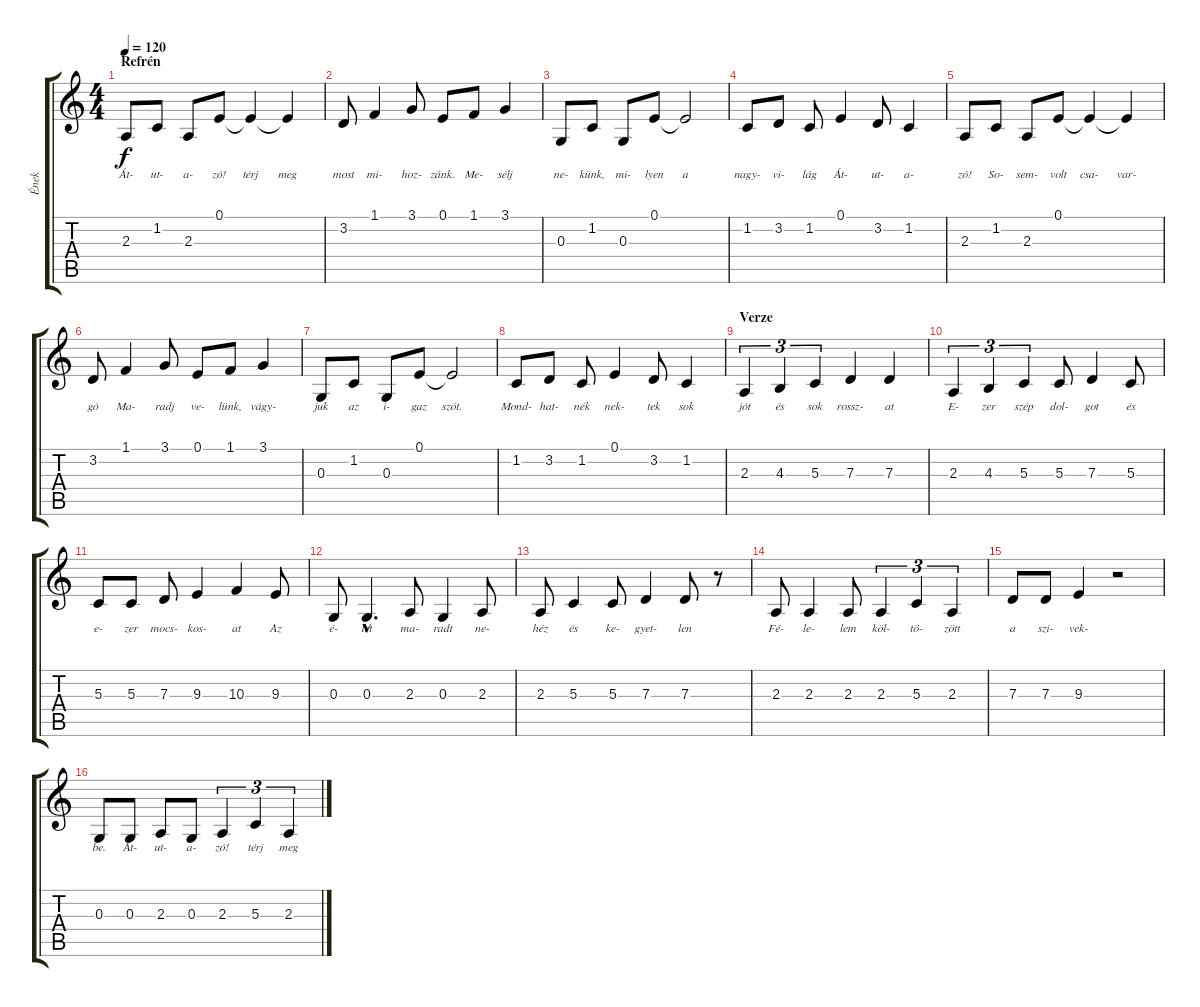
\track ("Ének" "Ének") {instrument lead1square}
\staff {score tabs}
\tuning (E4 B3 G3 D3 A2 E2) {hide}
\ts (4 4)
\section ("" "Refrén")
\tempo 120
\clef g2
\ks c
2.3.8{lyrics (0 "Át-") lyrics (1 "") lyrics (2 "") lyrics (3 "") lyrics (4 "") dy f} 1.2.8{lyrics (0 "ut-") lyrics (1 "") lyrics (2 "") lyrics (3 "") lyrics (4 "")} 2.3.8{lyrics (0 "a-") lyrics (1 "") lyrics (2 "") lyrics (3 "") lyrics (4 "")} 0.1.8{lyrics (0 "zó!") lyrics (1 "") lyrics (2 "") lyrics (3 "") lyrics (4 "")} 0.1{t}.4{lyrics (0 "térj") lyrics (1 "") lyrics (2 "") lyrics (3 "") lyrics (4 "")} 0.1{t}.4{lyrics (0 "meg") lyrics (1 "") lyrics (2 "") lyrics (3 "") lyrics (4 "")} |
3.2.8{lyrics (0 "most") lyrics (1 "") lyrics (2 "") lyrics (3 "") lyrics (4 "")} 1.1.4{lyrics (0 "mi-") lyrics (1 "") lyrics (2 "") lyrics (3 "") lyrics (4 "")} 3.1.8{lyrics (0 "hoz-") lyrics (1 "") lyrics (2 "") lyrics (3 "") lyrics (4 "")} 0.1.8{lyrics (0 "zánk.") lyrics (1 "") lyrics (2 "") lyrics (3 "") lyrics (4 "")} 1.1.8{lyrics (0 "Me-") lyrics (1 "") lyrics (2 "") lyrics (3 "") lyrics (4 "")} 3.1.4{lyrics (0 "sélj") lyrics (1 "") lyrics (2 "") lyrics (3 "") lyrics (4 "")} |
0.3.8{lyrics (0 "ne-") lyrics (1 "") lyrics (2 "") lyrics (3 "") lyrics (4 "")} 1.2.8{lyrics (0 "künk,") lyrics (1 "") lyrics (2 "") lyrics (3 "") lyrics (4 "")} 0.3.8{lyrics (0 "mi-") lyrics (1 "") lyrics (2 "") lyrics (3 "") lyrics (4 "")} 0.1.8{lyrics (0 "lyen") lyrics (1 "") lyrics (2 "") lyrics (3 "") lyrics (4 "")} 0.1{t}.2{lyrics (0 "a") lyrics (1 "") lyrics (2 "") lyrics (3 "") lyrics (4 "")} |
1.2.8{lyrics (0 "nagy-") lyrics (1 "") lyrics (2 "") lyrics (3 "") lyrics (4 "")} 3.2.8{lyrics (0 "vi-") lyrics (1 "") lyrics (2 "") lyrics (3 "") lyrics (4 "")} 1.2.8{lyrics (0 "lág") lyrics (1 "") lyrics (2 "") lyrics (3 "") lyrics (4 "")} 0.1.4{lyrics (0 "Át-") lyrics (1 "") lyrics (2 "") lyrics (3 "") lyrics (4 "")} 3.2.8{lyrics (0 "ut-") lyrics (1 "") lyrics (2 "") lyrics (3 "") lyrics (4 "")} 1.2.4{lyrics (0 "a-") lyrics (1 "") lyrics (2 "") lyrics (3 "") lyrics (4 "")} |
2.3.8{lyrics (0 "zó!") lyrics (1 "") lyrics (2 "") lyrics (3 "") lyrics (4 "")} 1.2.8{lyrics (0 "So-") lyrics (1 "") lyrics (2 "") lyrics (3 "") lyrics (4 "")} 2.3.8{lyrics (0 "sem-") lyrics (1 "") lyrics (2 "") lyrics (3 "") lyrics (4 "")} 0.1.8{lyrics (0 "volt") lyrics (1 "") lyrics (2 "") lyrics (3 "") lyrics (4 "")} 0.1{t}.4{lyrics (0 "csa-") lyrics (1 "") lyrics (2 "") lyrics (3 "") lyrics (4 "")} 0.1{t}.4{lyrics (0 "var-") lyrics (1 "") lyrics (2 "") lyrics (3 "") lyrics (4 "")} |
3.2.8{lyrics (0 "gó") lyrics (1 "") lyrics (2 "") lyrics (3 "") lyrics (4 "")} 1.1.4{lyrics (0 "Ma-") lyrics (1 "") lyrics (2 "") lyrics (3 "") lyrics (4 "")} 3.1.8{lyrics (0 "radj") lyrics (1 "") lyrics (2 "") lyrics (3 "") lyrics (4 "")} 0.1.8{lyrics (0 "ve-") lyrics (1 "") lyrics (2 "") lyrics (3 "") lyrics (4 "")} 1.1.8{lyrics (0 "lünk,") lyrics (1 "") lyrics (2 "") lyrics (3 "") lyrics (4 "")} 3.1.4{lyrics (0 "vágy-") lyrics (1 "") lyrics (2 "") lyrics (3 "") lyrics (4 "")} |
0.3.8{lyrics (0 "juk") lyrics (1 "") lyrics (2 "") lyrics (3 "") lyrics (4 "")} 1.2.8{lyrics (0 "az") lyrics (1 "") lyrics (2 "") lyrics (3 "") lyrics (4 "")} 0.3.8{lyrics (0 "i-") lyrics (1 "") lyrics (2 "") lyrics (3 "") lyrics (4 "")} 0.1.8{lyrics (0 "gaz") lyrics (1 "") lyrics (2 "") lyrics (3 "") lyrics (4 "")} 0.1{t}.2{lyrics (0 "szót.") lyrics (1 "") lyrics (2 "") lyrics (3 "") lyrics (4 "")} |
1.2.8{lyrics (0 "Mond-") lyrics (1 "") lyrics (2 "") lyrics (3 "") lyrics (4 "")} 3.2.8{lyrics (0 "hat-") lyrics (1 "") lyrics (2 "") lyrics (3 "") lyrics (4 "")} 1.2.8{lyrics (0 "nék") lyrics (1 "") lyrics (2 "") lyrics (3 "") lyrics (4 "")} 0.1.4{lyrics (0 "nek-") lyrics (1 "") lyrics (2 "") lyrics (3 "") lyrics (4 "")} 3.2.8{lyrics (0 "tek") lyrics (1 "") lyrics (2 "") lyrics (3 "") lyrics (4 "")} 1.2.4{lyrics (0 "sok") lyrics (1 "") lyrics (2 "") lyrics (3 "") lyrics (4 "")} |
\section ("" "Verze")
2.3.4{tu (3 2) lyrics (0 "jót") lyrics (1 "") lyrics (2 "") lyrics (3 "") lyrics (4 "")} 4.3.4{tu (3 2) lyrics (0 "és") lyrics (1 "") lyrics (2 "") lyrics (3 "") lyrics (4 "")} 5.3.4{tu (3 2) lyrics (0 "sok") lyrics (1 "") lyrics (2 "") lyrics (3 "") lyrics (4 "")} 7.3.4{lyrics (0 "rossz-") lyrics (1 "") lyrics (2 "") lyrics (3 "") lyrics (4 "")} 7.3.4{lyrics (0 "at") lyrics (1 "") lyrics (2 "") lyrics (3 "") lyrics (4 "")} |
2.3.4{tu (3 2) lyrics (0 "E-") lyrics (1 "") lyrics (2 "") lyrics (3 "") lyrics (4 "")} 4.3.4{tu (3 2) lyrics (0 "zer") lyrics (1 "") lyrics (2 "") lyrics (3 "") lyrics (4 "")} 5.3.4{tu (3 2) lyrics (0 "szép") lyrics (1 "") lyrics (2 "") lyrics (3 "") lyrics (4 "")} 5.3.8{lyrics (0 "dol-") lyrics (1 "") lyrics (2 "") lyrics (3 "") lyrics (4 "")} 7.3.4{lyrics (0 "got") lyrics (1 "") lyrics (2 "") lyrics (3 "") lyrics (4 "")} 5.3.8{lyrics (0 "és") lyrics (1 "") lyrics (2 "") lyrics (3 "") lyrics (4 "")} |
5.3.8{lyrics (0 "e-") lyrics (1 "") lyrics (2 "") lyrics (3 "") lyrics (4 "")} 5.3.8{lyrics (0 "zer") lyrics (1 "") lyrics (2 "") lyrics (3 "") lyrics (4 "")} 7.3.8{lyrics (0 "mocs-") lyrics (1 "") lyrics (2 "") lyrics (3 "") lyrics (4 "")} 9.3.4{lyrics (0 "kos-") lyrics (1 "") lyrics (2 "") lyrics (3 "") lyrics (4 "")} 10.3.4{lyrics (0 "at") lyrics (1 "") lyrics (2 "") lyrics (3 "") lyrics (4 "")} 9.3.8{lyrics (0 "Az") lyrics (1 "") lyrics (2 "") lyrics (3 "") lyrics (4 "")} |
0.3.8{lyrics (0 "é-") lyrics (1 "") lyrics (2 "") lyrics (3 "") lyrics (4 "")} 0.3{hac}.4{d lyrics (0 "let") lyrics (1 "") lyrics (2 "") lyrics (3 "") lyrics (4 "")} 2.3.8{lyrics (0 "ma-") lyrics (1 "") lyrics (2 "") lyrics (3 "") lyrics (4 "")} 0.3.4{lyrics (0 "radt") lyrics (1 "") lyrics (2 "") lyrics (3 "") lyrics (4 "")} 2.3.8{lyrics (0 "ne-") lyrics (1 "") lyrics (2 "") lyrics (3 "") lyrics (4 "")} |
2.3.8{lyrics (0 "héz") lyrics (1 "") lyrics (2 "") lyrics (3 "") lyrics (4 "")} 5.3.4{lyrics (0 "és") lyrics (1 "") lyrics (2 "") lyrics (3 "") lyrics (4 "")} 5.3.8{lyrics (0 "ke-") lyrics (1 "") lyrics (2 "") lyrics (3 "") lyrics (4 "")} 7.3.4{lyrics (0 "gyet-") lyrics (1 "") lyrics (2 "") lyrics (3 "") lyrics (4 "")} 7.3.8{lyrics (0 "len") lyrics (1 "") lyrics (2 "") lyrics (3 "") lyrics (4 "")} r.8 |
2.3.8{lyrics (0 "Fé-") lyrics (1 "") lyrics (2 "") lyrics (3 "") lyrics (4 "")} 2.3.4{lyrics (0 "le-") lyrics (1 "") lyrics (2 "") lyrics (3 "") lyrics (4 "")} 2.3.8{lyrics (0 "lem") lyrics (1 "") lyrics (2 "") lyrics (3 "") lyrics (4 "")} 2.3.4{tu (3 2) lyrics (0 "köl-") lyrics (1 "") lyrics (2 "") lyrics (3 "") lyrics (4 "")} 5.3.4{tu (3 2) lyrics (0 "tö-") lyrics (1 "") lyrics (2 "") lyrics (3 "") lyrics (4 "")} 2.3.4{tu (3 2) lyrics (0 "zött") lyrics (1 "") lyrics (2 "") lyrics (3 "") lyrics (4 "")} |
7.3.8{lyrics (0 "a") lyrics (1 "") lyrics (2 "") lyrics (3 "") lyrics (4 "")} 7.3.8{lyrics (0 "szí-") lyrics (1 "") lyrics (2 "") lyrics (3 "") lyrics (4 "")} 9.3.4{lyrics (0 "vek-") lyrics (1 "") lyrics (2 "") lyrics (3 "") lyrics (4 "")} r.2 |
0.3.8{lyrics (0 "be.") lyrics (1 "") lyrics (2 "") lyrics (3 "") lyrics (4 "")} 0.3.8{lyrics (0 "Át-") lyrics (1 "") lyrics (2 "") lyrics (3 "") lyrics (4 "")} 2.3.8{lyrics (0 "ut-") lyrics (1 "") lyrics (2 "") lyrics (3 "") lyrics (4 "")} 0.3.8{lyrics (0 "a-") lyrics (1 "") lyrics (2 "") lyrics (3 "") lyrics (4 "")} 2.3.4{tu (3 2) lyrics (0 "zó!") lyrics (1 "") lyrics (2 "") lyrics (3 "") lyrics (4 "")} 5.3.4{tu (3 2) lyrics (0 "térj") lyrics (1 "") lyrics (2 "") lyrics (3 "") lyrics (4 "")} 2.3.4{tu (3 2) lyrics (0 "meg") lyrics (1 "") lyrics (2 "") lyrics (3 "") lyrics (4 "")}
